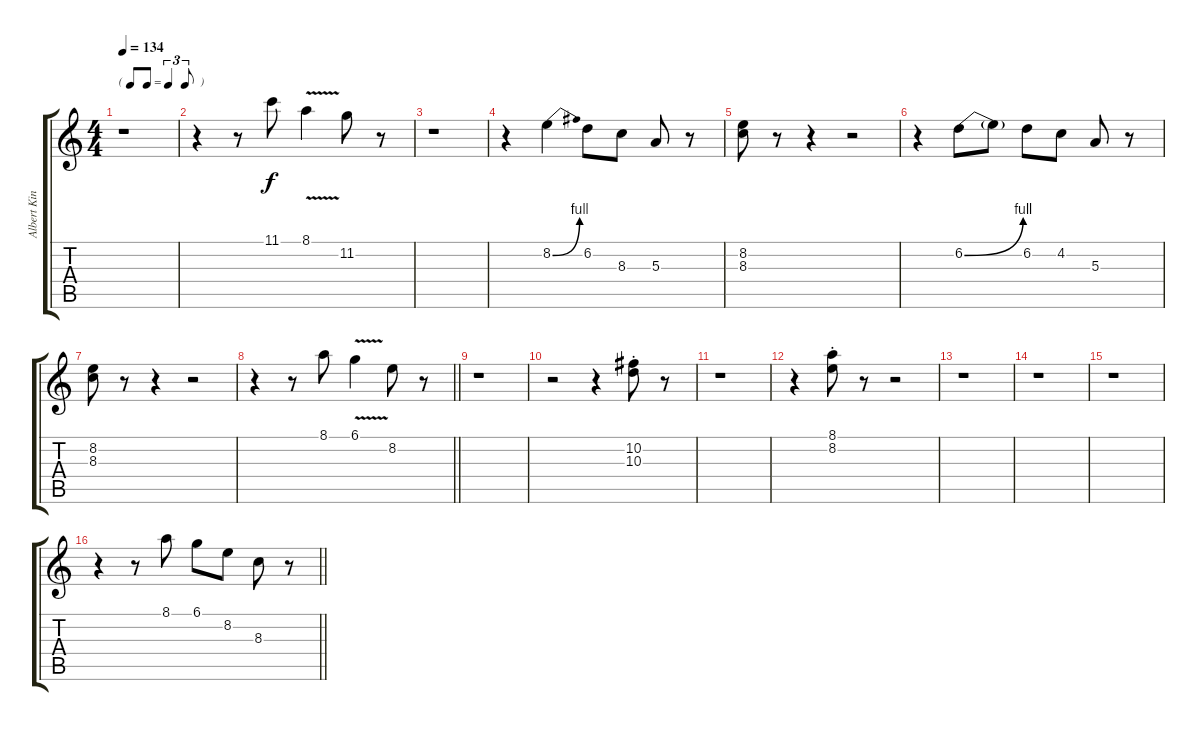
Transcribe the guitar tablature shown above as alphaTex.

\track ("Albert King - Electric Guitar (Tuning: B" "Albert Kin") {instrument overdrivenguitar}
\staff {score tabs}
\tuning (Db4 Ab3 E3 B2 E2 B1) {hide}
\ts (4 4)
\tf triplet8th
\tempo 134
\clef g2
\ks c
r.1{dy f} |
r.4 r.8 11.1.8 8.1{v}.4 11.2.8 r.8 |
r.1 |
r.4 8.2{be (bend 0 0 60 4)}.4 6.2.8 8.3.8 5.3.8 r.8 |
(8.2 8.3).8 r.8 r.4 r.2 |
r.4 6.2{be (bend 0 0 60 4)}.8 6.2{t}.8 6.2.8 4.2.8 5.3.8 r.8 |
(8.2 8.3).8 r.8 r.4 r.2 |
\barLineRight lightlight
r.4 r.8 8.1.8 6.1{v}.4 8.2.8 r.8 |
r.1 |
r.2 r.4 (10.2{st} 10.3{st}).8 r.8 |
r.1 |
r.4 (8.1{st} 8.2{st}).8 r.8 r.2 |
r.1 |
r.1 |
r.1 |
\barLineRight lightlight
r.4 r.8 8.1.8 6.1.8 8.2.8 8.3.8 r.8
